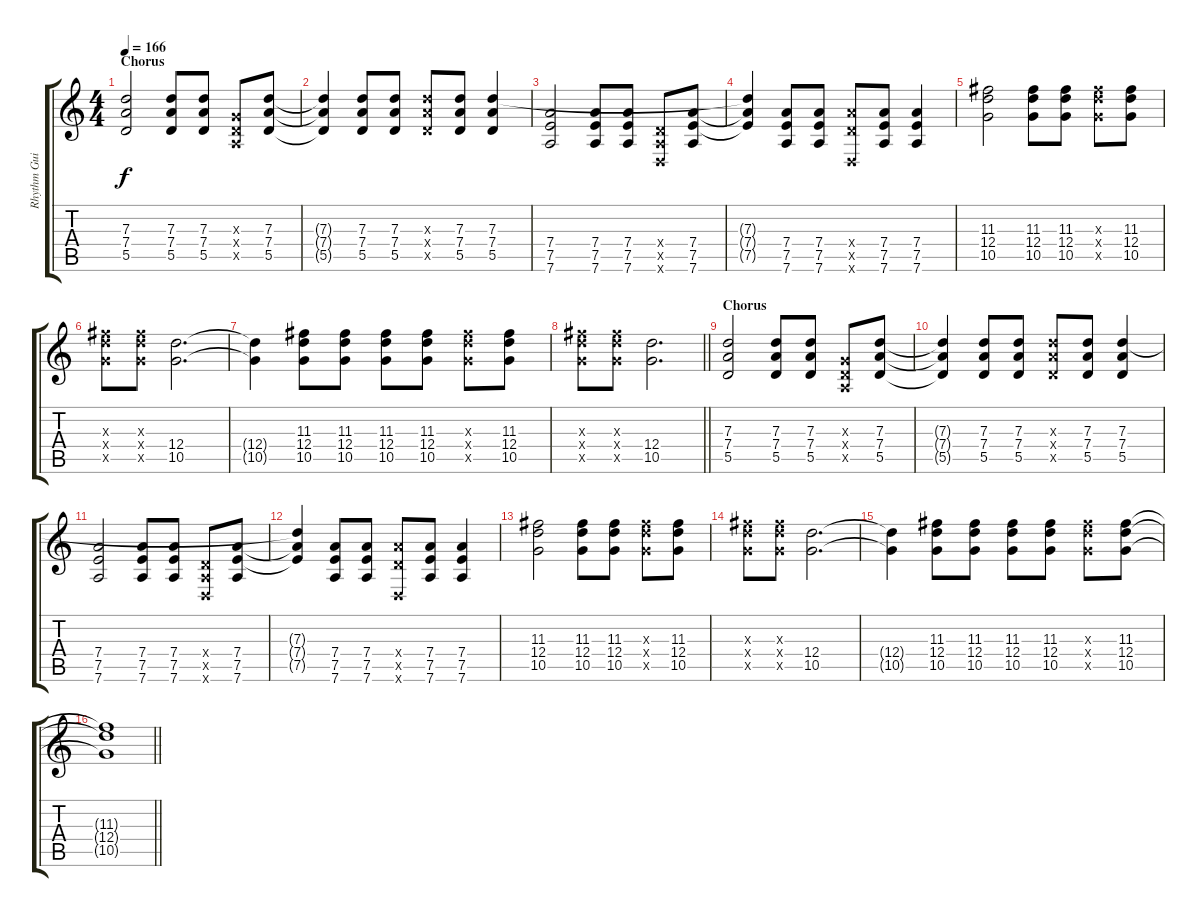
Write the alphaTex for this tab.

\track ("Rhythm Guitar" "Rhythm Gui") {instrument overdrivenguitar}
\staff {score tabs}
\tuning (E4 B3 G3 D3 A2 D2) {hide}
\ts (4 4)
\section ("" "Chorus")
\tempo 166
\clef g2
\ks c
(7.3 7.4 5.5).2{dy f} (7.3 7.4 5.5).8 (7.3 7.4 5.5).8 (0.3{x} 0.4{x} 0.5{x}).8 (7.3 7.4 5.5).8 |
(7.3{t} 7.4{t} 5.5{t}).4 (7.3 7.4 5.5).8 (7.3 7.4 5.5).8 (7.3{x} 7.4{x} 5.5{x}).8 (7.3 7.4 5.5).8 (7.3 7.4 5.5).4 |
(7.4 7.5 7.6).2 (7.4 7.5 7.6).8 (7.4 7.5 7.6).8 (0.4{x} 0.5{x} 0.6{x}).8 (7.4 7.5 7.6).8 |
(7.3{t} 7.4{t} 7.5{t}).4 (7.4 7.5 7.6).8 (7.4 7.5 7.6).8 (7.4{x} 5.5{x} 0.6{x}).8 (7.4 7.5 7.6).8 (7.4 7.5 7.6).4 |
(11.3 12.4 10.5).2 (11.3 12.4 10.5).8 (11.3 12.4 10.5).8 (11.3{x} 12.4{x} 10.5{x}).8 (11.3 12.4 10.5).8 |
(11.3{x} 12.4{x} 10.5{x}).8 (11.3{x} 12.4{x} 10.5{x}).8 (12.4 10.5).2{d} |
(12.4{t} 10.5{t}).4 (11.3 12.4 10.5).8 (11.3 12.4 10.5).8 (11.3 12.4 10.5).8 (11.3 12.4 10.5).8 (11.3{x} 12.4{x} 10.5{x}).8 (11.3 12.4 10.5).8 |
\barLineRight lightlight
(11.3{x} 12.4{x} 10.5{x}).8 (11.3{x} 12.4{x} 10.5{x}).8 (12.4 10.5).2{d} |
\section ("" "Chorus")
(7.3 7.4 5.5).2 (7.3 7.4 5.5).8 (7.3 7.4 5.5).8 (0.3{x} 0.4{x} 0.5{x}).8 (7.3 7.4 5.5).8 |
(7.3{t} 7.4{t} 5.5{t}).4 (7.3 7.4 5.5).8 (7.3 7.4 5.5).8 (7.3{x} 7.4{x} 5.5{x}).8 (7.3 7.4 5.5).8 (7.3 7.4 5.5).4 |
(7.4 7.5 7.6).2 (7.4 7.5 7.6).8 (7.4 7.5 7.6).8 (0.4{x} 0.5{x} 0.6{x}).8 (7.4 7.5 7.6).8 |
(7.3{t} 7.4{t} 7.5{t}).4 (7.4 7.5 7.6).8 (7.4 7.5 7.6).8 (7.4{x} 5.5{x} 0.6{x}).8 (7.4 7.5 7.6).8 (7.4 7.5 7.6).4 |
(11.3 12.4 10.5).2 (11.3 12.4 10.5).8 (11.3 12.4 10.5).8 (11.3{x} 12.4{x} 10.5{x}).8 (11.3 12.4 10.5).8 |
(11.3{x} 12.4{x} 10.5{x}).8 (11.3{x} 12.4{x} 10.5{x}).8 (12.4 10.5).2{d} |
(12.4{t} 10.5{t}).4 (11.3 12.4 10.5).8 (11.3 12.4 10.5).8 (11.3 12.4 10.5).8 (11.3 12.4 10.5).8 (11.3{x} 12.4{x} 10.5{x}).8 (11.3 12.4 10.5).8 |
\barLineRight lightlight
(11.3{t} 12.4{t} 10.5{t}).1
